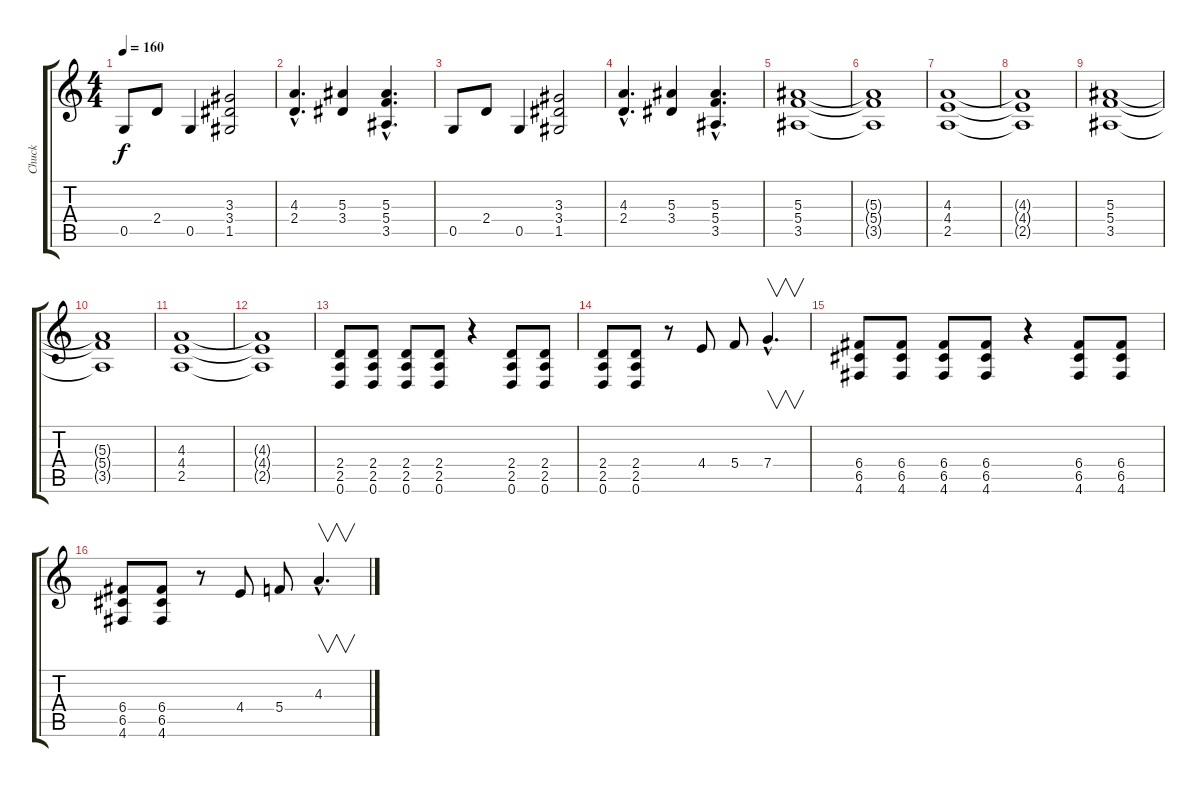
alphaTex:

\track ("Chuck" "Chuck") {instrument distortionguitar}
\staff {score tabs}
\tuning (D4 A3 F3 C3 G2 D2) {hide}
\ts (4 4)
\tempo 160
\clef g2
\ks c
0.5.8{dy f} 2.4.8 0.5.4 (3.3 3.4 1.5).2 |
(4.3{hac} 2.4{hac}).4{d} (5.3 3.4).4 (5.3{hac} 5.4{hac} 3.5{hac}).4{d} |
0.5.8 2.4.8 0.5.4 (3.3 3.4 1.5).2 |
(4.3{hac} 2.4{hac}).4{d} (5.3 3.4).4 (5.3{hac} 5.4{hac} 3.5{hac}).4{d} |
(5.3 5.4 3.5).1 |
(5.3{t} 5.4{t} 3.5{t}).1 |
(4.3 4.4 2.5).1 |
(4.3{t} 4.4{t} 2.5{t}).1 |
(5.3 5.4 3.5).1 |
(5.3{t} 5.4{t} 3.5{t}).1 |
(4.3 4.4 2.5).1 |
(4.3{t} 4.4{t} 2.5{t}).1 |
(2.4 2.5 0.6).8 (2.4 2.5 0.6).8 (2.4 2.5 0.6).8 (2.4 2.5 0.6).8 r.4 (2.4 2.5 0.6).8 (2.4 2.5 0.6).8 |
(2.4 2.5 0.6).8 (2.4 2.5 0.6).8 r.8 4.4.8 5.4.8 7.4{hac}.4{v d} |
(6.4 6.5 4.6).8 (6.4 6.5 4.6).8 (6.4 6.5 4.6).8 (6.4 6.5 4.6).8 r.4 (6.4 6.5 4.6).8 (6.4 6.5 4.6).8 |
(6.4 6.5 4.6).8 (6.4 6.5 4.6).8 r.8 4.4.8 5.4.8 4.3{hac}.4{v d}
